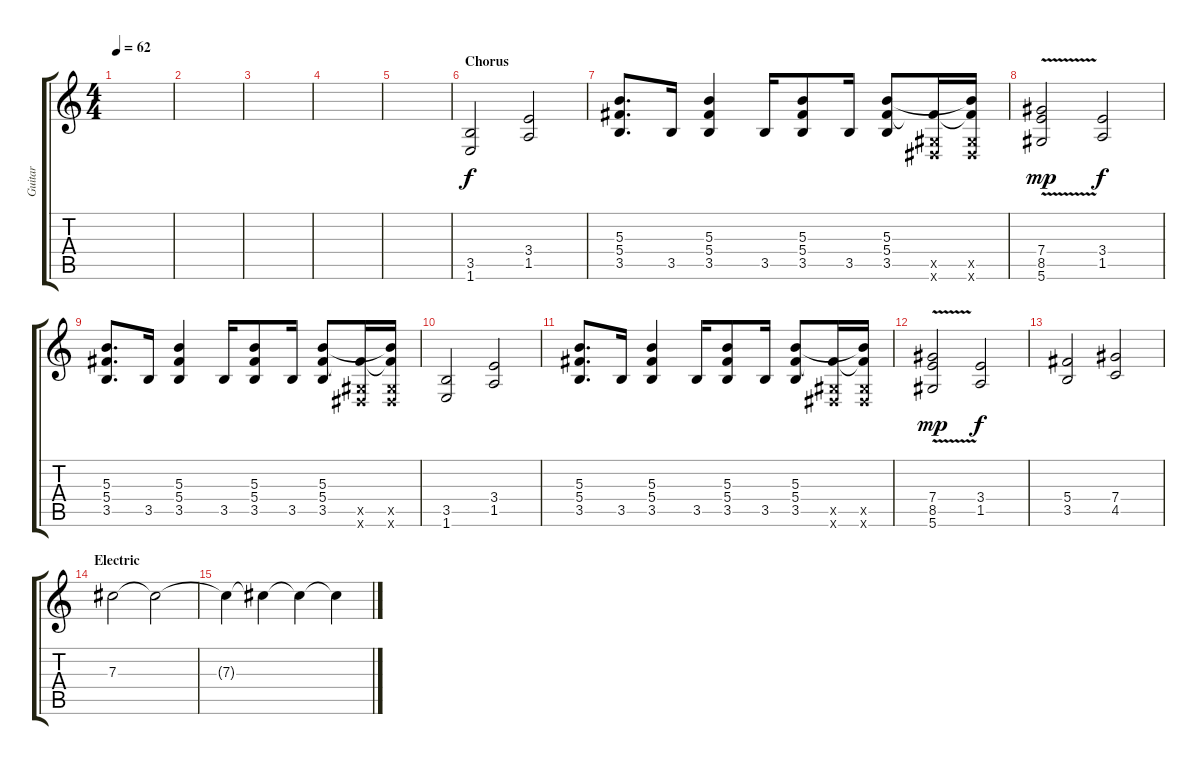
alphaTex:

\track ("Guitar" "Guitar") {instrument distortionguitar}
\staff {score tabs}
\tuning (Eb4 Bb3 Gb3 Db3 Ab2 Eb2) {hide}
\ts (4 4)
\tempo 62
\clef g2
\ks c
|
|
|
|
|
\section ("" "Chorus")
(3.5 1.6).2 (3.4 1.5).2 |
(5.3 5.4 3.5).8{d} 3.5.16 (5.3 5.4 3.5).4 3.5.16 (5.3 5.4 3.5).8 3.5.16 (5.3 5.4 3.5).8 (5.4{t} 0.5{x} 0.6{x}).16 (5.3{t} 5.4{t} 0.5{x} 0.6{x}).16 |
(7.4 8.5 5.6{v}).2{dy mp} (3.4 1.5).2{dy f} |
(5.3 5.4 3.5).8{d} 3.5.16 (5.3 5.4 3.5).4 3.5.16 (5.3 5.4 3.5).8 3.5.16 (5.3 5.4 3.5).8 (5.4{t} 0.5{x} 0.6{x}).16 (5.3{t} 5.4{t} 0.5{x} 0.6{x}).16 |
(3.5 1.6).2 (3.4 1.5).2 |
(5.3 5.4 3.5).8{d} 3.5.16 (5.3 5.4 3.5).4 3.5.16 (5.3 5.4 3.5).8 3.5.16 (5.3 5.4 3.5).8 (5.4{t} 0.5{x} 0.6{x}).16 (5.3{t} 5.4{t} 0.5{x} 0.6{x}).16 |
(7.4 8.5 5.6{v}).2{dy mp} (3.4 1.5).2{dy f} |
(5.4 3.5).2 (7.4 4.5).2 |
\section ("" "Electric")
7.3.2{volume 12} 7.3{t}.2{volume 11} |
7.3{t}.4{volume 10} 7.3{t}.4{volume 8} 7.3{t}.4{volume 6} 7.3{t}.4{volume 5}
